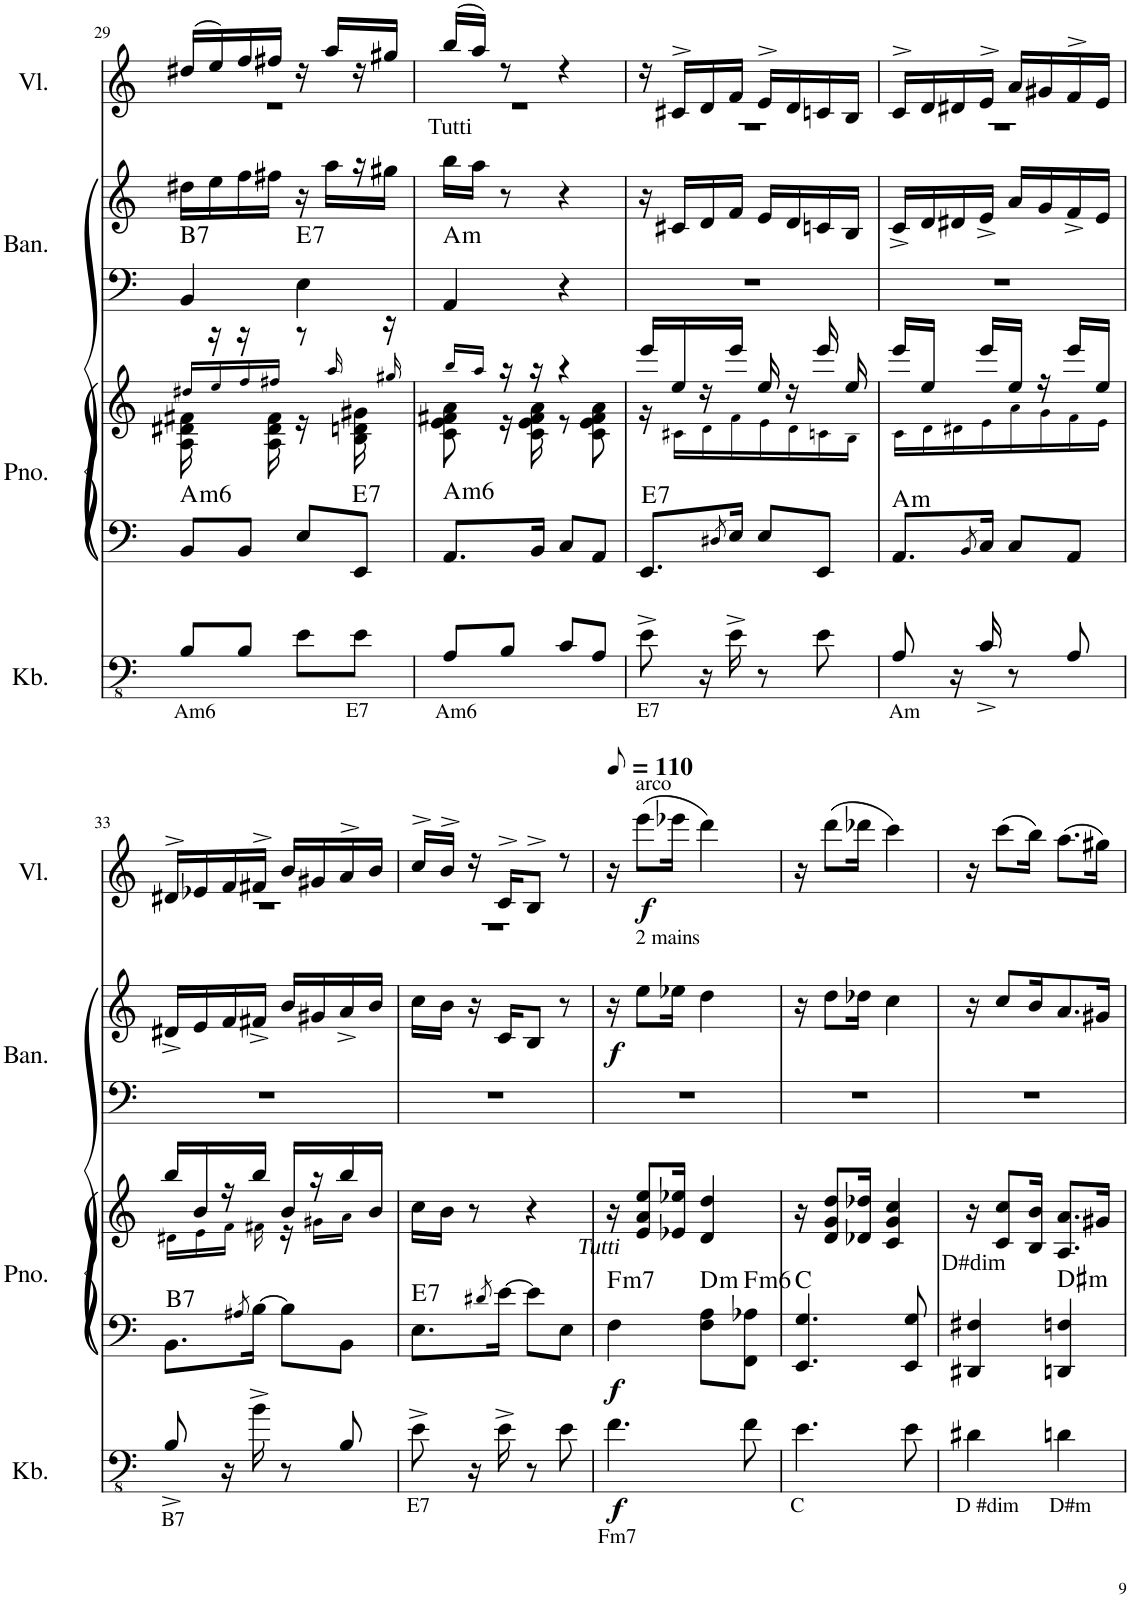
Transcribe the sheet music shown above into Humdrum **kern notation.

**kern	**dynam	**kern	**dynam	**harte	**kern	**text	**kern	**kern	**dynam	**harte	**kern	**text	**dynam
*part6	*part6	*part5	*part5	*part5	*part4	*part4	*part3	*part2	*part2	*part2	*part1	*part1	*part1
*staff6	*staff6	*staff5	*staff5	*	*staff4	*staff4	*staff3	*staff2	*staff2	*	*staff1	*staff1	*staff1
*I"Kontrabass	*	*I"Piano	*	*	*I"Piano	*	*I"Bandoneon	*I"Bandoneon	*	*	*I"Violine	*	*
*I'Kb.	*	*I'Pno.	*	*	*I'Pno.	*	*I'Ban.	*I'Ban.	*	*	*I'Vl.	*	*
!!LO:PB:g=z
*clefFv4	*	*clefF4	*	*	*clefG2	*	*clefF4	*clefG2	*	*	*clefG2	*	*
*Trd7c12	*	*	*	*	*	*	*	*	*	*	*	*	*
*k[]	*	*k[]	*	*	*k[]	*	*k[]	*k[]	*	*	*k[]	*	*
*M4/8	*	*M4/8	*	*	*M4/8	*	*M4/8	*M4/8	*	*	*M4/8	*	*
=29	=29	=29	=29	=29	=29	=29	=29	=29	=29	=29	=29	=29	=29
*	*	*	*	*	*^	*	*	*	*	*	*^	*	*
!LO:TX:b:t=Am6	!	!	!	!LO:H:kt=m6	!	!	!	!	!	!	!LO:H:kt=7	!	!	!	!
8BB/L	.	8BB/L	.	A:min6	16A\ 16d#X\ 16f#X\	16dd#X/LL	.	4BB/	16dd#X\LL	.	B:7	(16dd#X/LL	2r	.	.
.	.	.	.	.	16r	16ee/	.	.	16ee\	.	.	16ee/)	.	.	.
8BB/J	.	8BB/J	.	.	16r	16ff/	.	.	16ff\	.	.	16ff/	.	.	.
.	.	.	.	.	16A\ 16d#\ 16f#\	16ff#X/JJ	.	.	16ff#X\JJ	.	.	16ff#X/JJ	.	.	.
!	!	!	!	!	!	!	!	!	!	!	!LO:H:kt=7	!	!	!	!
8E\L	.	8E/L	.	.	8r	16r	.	4E\	16r	.	E:7	16r	.	.	.
.	.	.	.	.	.	16aa/	.	.	16aa\LL	.	.	16aa/LL	.	.	.
!LO:TX:b:t=E7	!	!	!	!LO:H:kt=7	!	!	!	!	!	!	!	!	!	!	!
8E\J	.	8EE/J	.	E:7	16B\ 16dn\ 16g#X\	16ryy	.	.	16r	.	.	16r	.	.	.
.	.	.	.	.	16r	16gg#X/	.	.	16gg#X\JJ	.	.	16gg#X/JJ	.	.	.
=30	=30	=30	=30	=30	=30	=30	=30	=30	=30	=30	=30	=30	=30	=30	=30
!LO:TX:b:t=Am6	!	!	!	!	!	!	!	!	!	!	!	!	!	!	!
!	!	!	!	!LO:H:kt=m6	!	!	!	!	!	!	!LO:H:kt=m	!	!	!LO:LY:b	!
8AA/L	.	8.AA/L	.	A:min6	16bb/LL	8c\ 8e\ 8f#X\ 8a\	.	4AA/	16bb\LL	.	A:min	(16bb/LL	2r	Tutti	.
.	.	.	.	.	16aa/JJ	.	.	.	16aa\JJ	.	.	16aa/JJ)	.	.	.
8BB/J	.	.	.	.	16r	16r	.	.	8r	.	.	8r	.	.	.
.	.	16BB/Jk	.	.	16r	16c\ 16e\ 16f#\ 16a\	.	.	.	.	.	.	.	.	.
8C/L	.	8C/L	.	.	4r	8r	.	4r	4r	.	.	4r	.	.	.
8AA/J	.	8AA/J	.	.	.	8c\ 8e\ 8f#\ 8a\	.	.	.	.	.	.	.	.	.
=31	=31	=31	=31	=31	=31	=31	=31	=31	=31	=31	=31	=31	=31	=31	=31
!LO:TX:b:t=E7	!	!	!	!LO:H:kt=7	!	!	!	!	!	!	!	!	!	!	!
8E^\	.	8.EE/L	.	E:7	16eee/LL	16r	.	2r	16r	.	.	16r	2r	.	.
.	.	.	.	.	16ee/	16c#X\LL	.	.	16c#X/LL	.	.	16c#X^/LL	.	.	.
16r	.	.	.	.	16r	16d\	.	.	16d/	.	.	16d/	.	.	.
.	.	8qD#X/	.	.	.	.	.	.	.	.	.	.	.	.	.
16E^\	.	16E/Jk	.	.	16eee/JJ	16f\	.	.	16f/JJ	.	.	16f/JJ	.	.	.
8r	.	8E/L	.	.	16ee/	16e\	.	.	16e/LL	.	.	16e^/LL	.	.	.
.	.	.	.	.	16r	16d\	.	.	16d/	.	.	16d/	.	.	.
8E\	.	8EE/J	.	.	16eee/	16cn\	.	.	16cn/	.	.	16cn/	.	.	.
.	.	.	.	.	16ee/	16B\JJ	.	.	16B/JJ	.	.	16B/JJ	.	.	.
=32	=32	=32	=32	=32	=32	=32	=32	=32	=32	=32	=32	=32	=32	=32	=32
!LO:TX:b:t=Am	!	!	!	!LO:H:kt=m	!	!	!	!	!	!	!	!	!	!	!
8AA/	.	8.AA/L	.	A:min	16eee/LL	16c\LL	.	2r	16c^/LL	.	.	16c^/LL	2r	.	.
.	.	.	.	.	16ee/JJ	16d\	.	.	16d/	.	.	16d/	.	.	.
16r	.	.	.	.	16ryy	16d#X\	.	.	16d#X/	.	.	16d#X/	.	.	.
.	.	8qBB/	.	.	.	.	.	.	.	.	.	.	.	.	.
16C^/	.	16C/Jk	.	.	16eee/LL	16e\	.	.	16e^/JJ	.	.	16e^/JJ	.	.	.
8r	.	8C/L	.	.	16ee/JJ	16a\	.	.	16a/LL	.	.	16a/LL	.	.	.
.	.	.	.	.	16r	16g\	.	.	16g/	.	.	16g#X/	.	.	.
8AA/	.	8AA/J	.	.	16eee/LL	16f\	.	.	16f^/	.	.	16f^/	.	.	.
.	.	.	.	.	16ee/JJ	16e\JJ	.	.	16e/JJ	.	.	16e/JJ	.	.	.
!!LO:LB:g=z	!!
=33	=33	=33	=33	=33	=33	=33	=33	=33	=33	=33	=33	=33	=33	=33	=33
!LO:TX:b:t=B7	!	!	!	!LO:H:kt=7	!	!	!	!	!	!	!	!	!	!	!
8BB^/	.	8.BB\L	.	B:7	16bb/LL	16d#X\LL	.	2r	16d#X^/LL	.	.	16d#X^/LL	2r	.	.
.	.	.	.	.	16b/	16e\	.	.	16e/	.	.	16e-X/	.	.	.
16r	.	.	.	.	16r	16f\JJ	.	.	16f/	.	.	16f/	.	.	.
.	.	8qA#X/	.	.	.	.	.	.	.	.	.	.	.	.	.
16B^\	.	[16B\Jk	.	.	16bb/JJ	16f#X\	.	.	16f#X^/JJ	.	.	16f#X^/JJ	.	.	.
8r	.	8B\L]	.	.	16b/LL	16r	.	.	16b/LL	.	.	16b/LL	.	.	.
.	.	.	.	.	16r	16g#X\LL	.	.	16g#X/	.	.	16g#X/	.	.	.
8BB/	.	8BB\J	.	.	16bb/	16a\JJ	.	.	16a^/	.	.	16a^/	.	.	.
.	.	.	.	.	16b/JJ	16ryy	.	.	16b/JJ	.	.	16b/JJ	.	.	.
=34	=34	=34	=34	=34	=34	=34	=34	=34	=34	=34	=34	=34	=34	=34	=34
!LO:TX:b:t=E7	!	!	!	!LO:H:kt=7	!	!	!	!	!	!	!	!	!	!	!
*	*	*	*	*	*v	*v	*	*	*	*	*	*	*	*	*
8E^\	.	8.E\L	.	E:7	16cc\LL	.	2r	16cc\LL	.	.	16cc^/LL	2r	.	.
.	.	.	.	.	16b\JJ	.	.	16b\JJ	.	.	16b^/JJ	.	.	.
16r	.	.	.	.	8r	.	.	16r	.	.	16r	.	.	.
.	.	8qd#X/	.	.	.	.	.	.	.	.	.	.	.	.
16E^\	.	[16e\Jk	.	.	.	.	.	16c/KL	.	.	16c^/KL	.	.	.
8r	.	8e\L]	.	.	4r	.	.	8B/J	.	.	8B^/J	.	.	.
8E\	.	8E\J	.	.	.	.	.	8r	.	.	8r	.	.	.
*	*	*	*	*	*	*	*	*	*	*	*v	*v	*	*
=35	=35	=35	=35	=35	=35	=35	=35	=35	=35	=35	=35	=35	=35
*	*	*	*	*	*	*	*	*	*	*	*MM55	*	*
!	!	!	!	!	!LO:TX:b:i:t=Tutti	!	!	!	!	!	!	!	!
!LO:TX:b:t=Fm7	!	!	!	!	!	!	!	!	!	!	!	!	!
!	!LO:DY:b	!	!LO:DY:b	!LO:H:kt=m7	!	!	!	!	!LO:DY:b	!	!	!	!
4.F\	f	4F\	f	F:min7	16r	.	2r	16r	f	.	16r	.	.
!	!	!	!	!	!	!	!	!	!	!	!LO:TX:a:t=arco	!	!
!	!	!	!	!	!	!	!	!LO:TX:a:t=2 mains	!	!	!	!	!
!	!	!	!	!	!	!	!	!	!	!	!	!	!LO:DY:b
.	.	.	.	.	8e/ 8a/ 8ee/L	.	.	8ee\L	.	.	(8eee\L	.	f
.	.	.	.	.	16e-X/ 16ee-X/Jk	.	.	16ee-X\Jk	.	.	16eee-X\Jk	.	.
!	!	!	!	!LO:H:kt=m	!	!	!	!	!	!	!	!	!
.	.	8F\ 8A\L	.	D:min	4d/ 4dd/	.	.	4dd\	.	.	4ddd\)	.	.
!	!	!	!	!LO:H:kt=m6	!	!	!	!	!	!	!	!	!
8F\	.	8FF\ 8A-X\J	.	F:min6	.	.	.	.	.	.	.	.	.
=36	=36	=36	=36	=36	=36	=36	=36	=36	=36	=36	=36	=36	=36
!LO:TX:b:t=C	!	!	!	!	!	!	!	!	!	!	!	!	!
4.E\	.	4.EE/ 4.G/	.	C:maj	16r	.	2r	16r	.	.	16r	.	.
.	.	.	.	.	8d/ 8g/ 8dd/L	.	.	8dd\L	.	.	(8ddd\L	.	.
.	.	.	.	.	16d-X/ 16dd-X/Jk	.	.	16dd-X\Jk	.	.	16ddd-X\Jk	.	.
.	.	.	.	.	4c/ 4g/ 4cc/	.	.	4cc\	.	.	4ccc\)	.	.
8E\	.	8EE/ 8G/	.	.	.	.	.	.	.	.	.	.	.
=37	=37	=37	=37	=37	=37	=37	=37	=37	=37	=37	=37	=37	=37
!LO:TX:b:t=D #dim	!	!	!	!	!	!	!	!	!	!	!	!	!
!	!	!	!	!	!	!LO:LY:b	!	!	!	!	!	!	!
4D#X\	.	4DD#X/ 4F#X/	.	.	16r	D#dim	2r	16r	.	.	16r	.	.
.	.	.	.	.	8c/ 8cc/L	.	.	8cc/L	.	.	(8ccc\L	.	.
.	.	.	.	.	16B/ 16b/Jk	.	.	16b/K	.	.	16bb\Jk)	.	.
!LO:TX:b:t=D#m	!	!	!	!LO:H:kt=m	!	!	!	!	!	!	!	!	!
4Dn\	.	4DDn/ 4Fn/	.	D#:min	8.A/ 8.a/L	.	.	8.a/	.	.	(8.aa\L	.	.
.	.	.	.	.	16g#X/Jk	.	.	16g#X/Jk	.	.	16gg#X\Jk)	.	.
=	=	=	=	=	=	=	=	=	=	=	=	=	=
*-	*-	*-	*-	*-	*-	*-	*-	*-	*-	*-	*-	*-	*-
